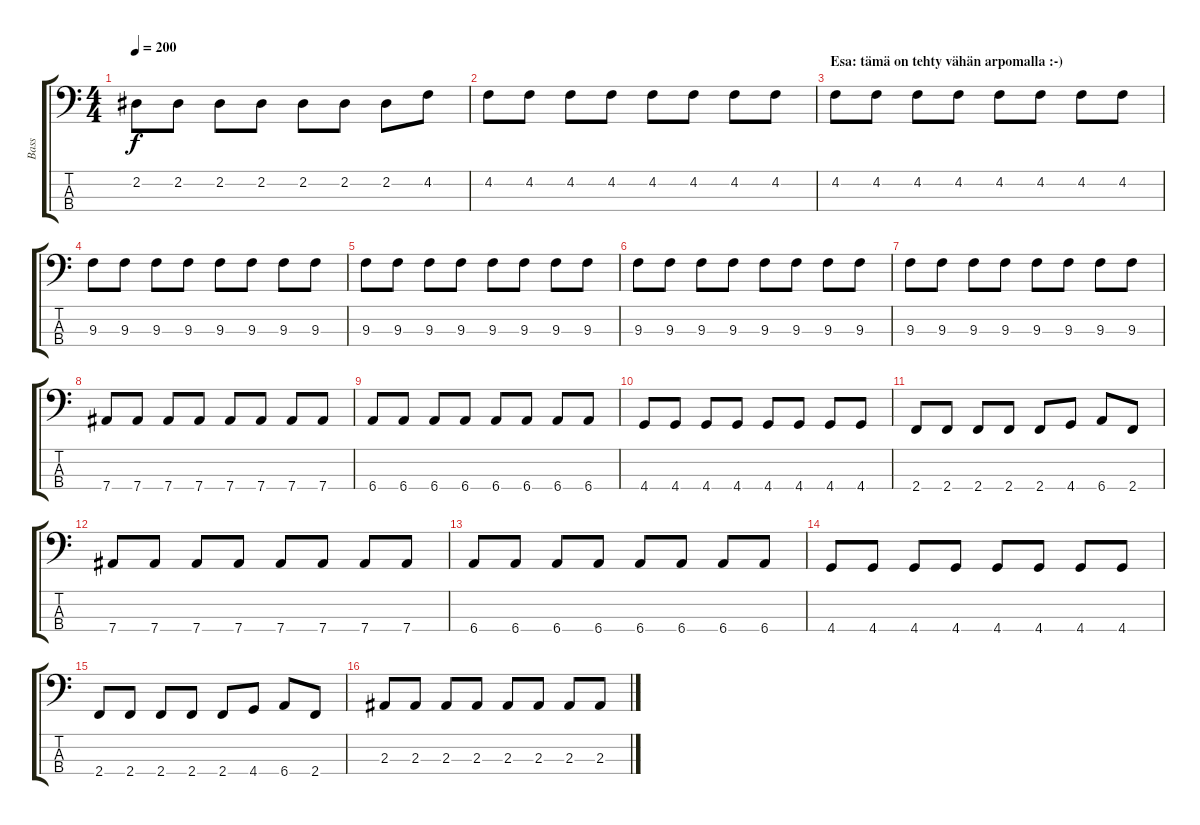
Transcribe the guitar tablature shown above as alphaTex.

\track ("Bass" "Bass") {instrument electricbasspick}
\staff {score tabs}
\tuning (Gb2 Db2 Ab1 Eb1) {hide}
\ts (4 4)
\tempo 200
\clef f4
\ks c
2.2.8{dy f} 2.2.8 2.2.8 2.2.8 2.2.8 2.2.8 2.2.8 4.2.8 |
4.2.8 4.2.8 4.2.8 4.2.8 4.2.8 4.2.8 4.2.8 4.2.8 |
\section ("" "Esa: tämä on tehty vähän arpomalla :-)")
4.2.8 4.2.8 4.2.8 4.2.8 4.2.8 4.2.8 4.2.8 4.2.8 |
9.3.8 9.3.8 9.3.8 9.3.8 9.3.8 9.3.8 9.3.8 9.3.8 |
9.3.8 9.3.8 9.3.8 9.3.8 9.3.8 9.3.8 9.3.8 9.3.8 |
9.3.8 9.3.8 9.3.8 9.3.8 9.3.8 9.3.8 9.3.8 9.3.8 |
9.3.8 9.3.8 9.3.8 9.3.8 9.3.8 9.3.8 9.3.8 9.3.8 |
7.4.8 7.4.8 7.4.8 7.4.8 7.4.8 7.4.8 7.4.8 7.4.8 |
6.4.8 6.4.8 6.4.8 6.4.8 6.4.8 6.4.8 6.4.8 6.4.8 |
4.4.8 4.4.8 4.4.8 4.4.8 4.4.8 4.4.8 4.4.8 4.4.8 |
2.4.8 2.4.8 2.4.8 2.4.8 2.4.8 4.4.8 6.4.8 2.4.8 |
7.4.8 7.4.8 7.4.8 7.4.8 7.4.8 7.4.8 7.4.8 7.4.8 |
6.4.8 6.4.8 6.4.8 6.4.8 6.4.8 6.4.8 6.4.8 6.4.8 |
4.4.8 4.4.8 4.4.8 4.4.8 4.4.8 4.4.8 4.4.8 4.4.8 |
2.4.8 2.4.8 2.4.8 2.4.8 2.4.8 4.4.8 6.4.8 2.4.8 |
2.3.8 2.3.8 2.3.8 2.3.8 2.3.8 2.3.8 2.3.8 2.3.8
